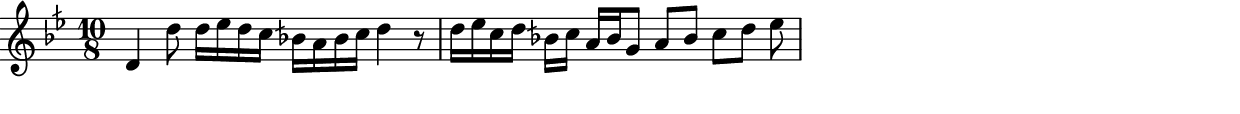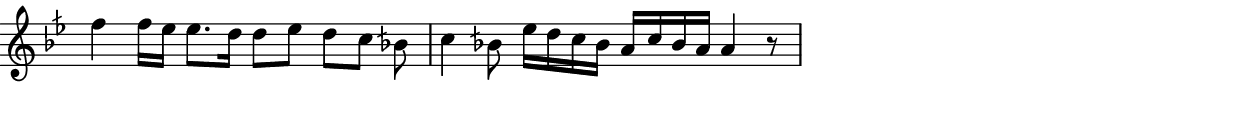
%% Generated by lilypond-book
%% Options: [exampleindent=10.16\mm,indent=0\mm,line-width=160\mm,paper-height=845.047\pt,paper-width=597.508\pt,papersize='(cons (* 597.508 pt) (* 845.047 pt)),quote]
\include "lilypond-book-preamble.ly"


% ****************************************************************
% Start cut-&-pastable-section
% ****************************************************************

#(ly:set-option 'eps-box-padding 3.000000)



\paper {
  #(set-paper-size '(cons (* 597.508 pt) (* 845.047 pt)))
  indent = 0\mm
  line-width = 160\mm
  % offset the left padding, also add 1mm as lilypond creates cropped
  % images with a little space on the right
  line-width = #(- line-width (* mm  3.000000) (* mm 1))
  line-width = 160\mm - 2.0 * 10.16\mm
  % offset the left padding, also add 1mm as lilypond creates cropped
  % images with a little space on the right
  line-width = #(- line-width (* mm  3.000000) (* mm 1))
}

\layout {
  
}




% ****************************************************************
% ly snippet:
% ****************************************************************
\sourcefileline 495
\include "arabic.ly"
\score {
  \header {
    title = "Semai Muhayer"
    composer = "Jamil Bek"
  }
  \relative {
    \set Staff.extraNatural = ##f
    \set Staff.autoBeaming = ##f
    \key re \bayati
    \time 10/8

    re'4 re'8 re16 [misb re do] sisb [la sisb do] re4 r8
    re16 [misb do re] sisb [do] la [sisb sol8] la [sisb] do [re] misb
    fa4 fa16 [misb] misb8. [re16] re8 [misb] re  [do] sisb
    do4 sisb8 misb16 [re do sisb] la [do sisb la] la4 r8
  }
}


% ****************************************************************
% end ly snippet
% ****************************************************************
